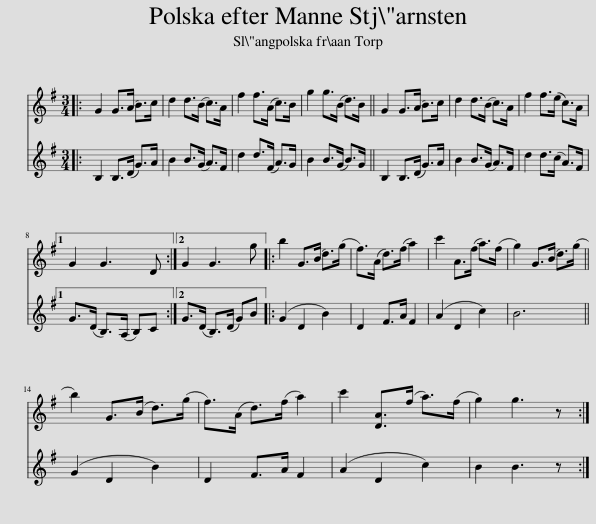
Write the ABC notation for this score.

X:1
%%score 1 2
L:1/8
M:3/4
I:linebreak $
K:G
V:1 treble
V:2 treble
V:1
|: G2 G>(A B>)c | d2 d>(B c>)A | f2 f>(A c>)B | g2 g>(B d>)B || G2 G>(A B>)c | %5
 d2 d>(B c>)A | f2 f>(e c>)A |1$ G2 G3 D :|2 G2 G3 g |: b2 G>(B d>)(g | %10
 f>)(A d>)(f a2) | c'2 A>(f a>)(f | g2) G>(B d>)(g ||$ b2) G>(B d>)(g | f>)(A d>)(f a2) | %15
 c'2 [DA]>(f a>)(f | g2) g3 z :| %17
V:2
|: B,2 B,>(D G>)A | B2 B>(G A>)F | d2 d>(F A>)G | B2 B>(G B>)G || B,2 B,>(D G>)A | %5
 B2 B>(G A>)F | d2 d>(c A>)F |1$ G>(D B,>)(A, B,)C :|2 G>(D B,>)(D G)B |: (G2 D2 B2) | %10
 D2 F>A F2 | (A2 D2 c2) | B6 ||$ (G2 D2 B2) | D2 F>A F2 | %15
 (A2 D2 c2) | B2 B3 z :| %17
